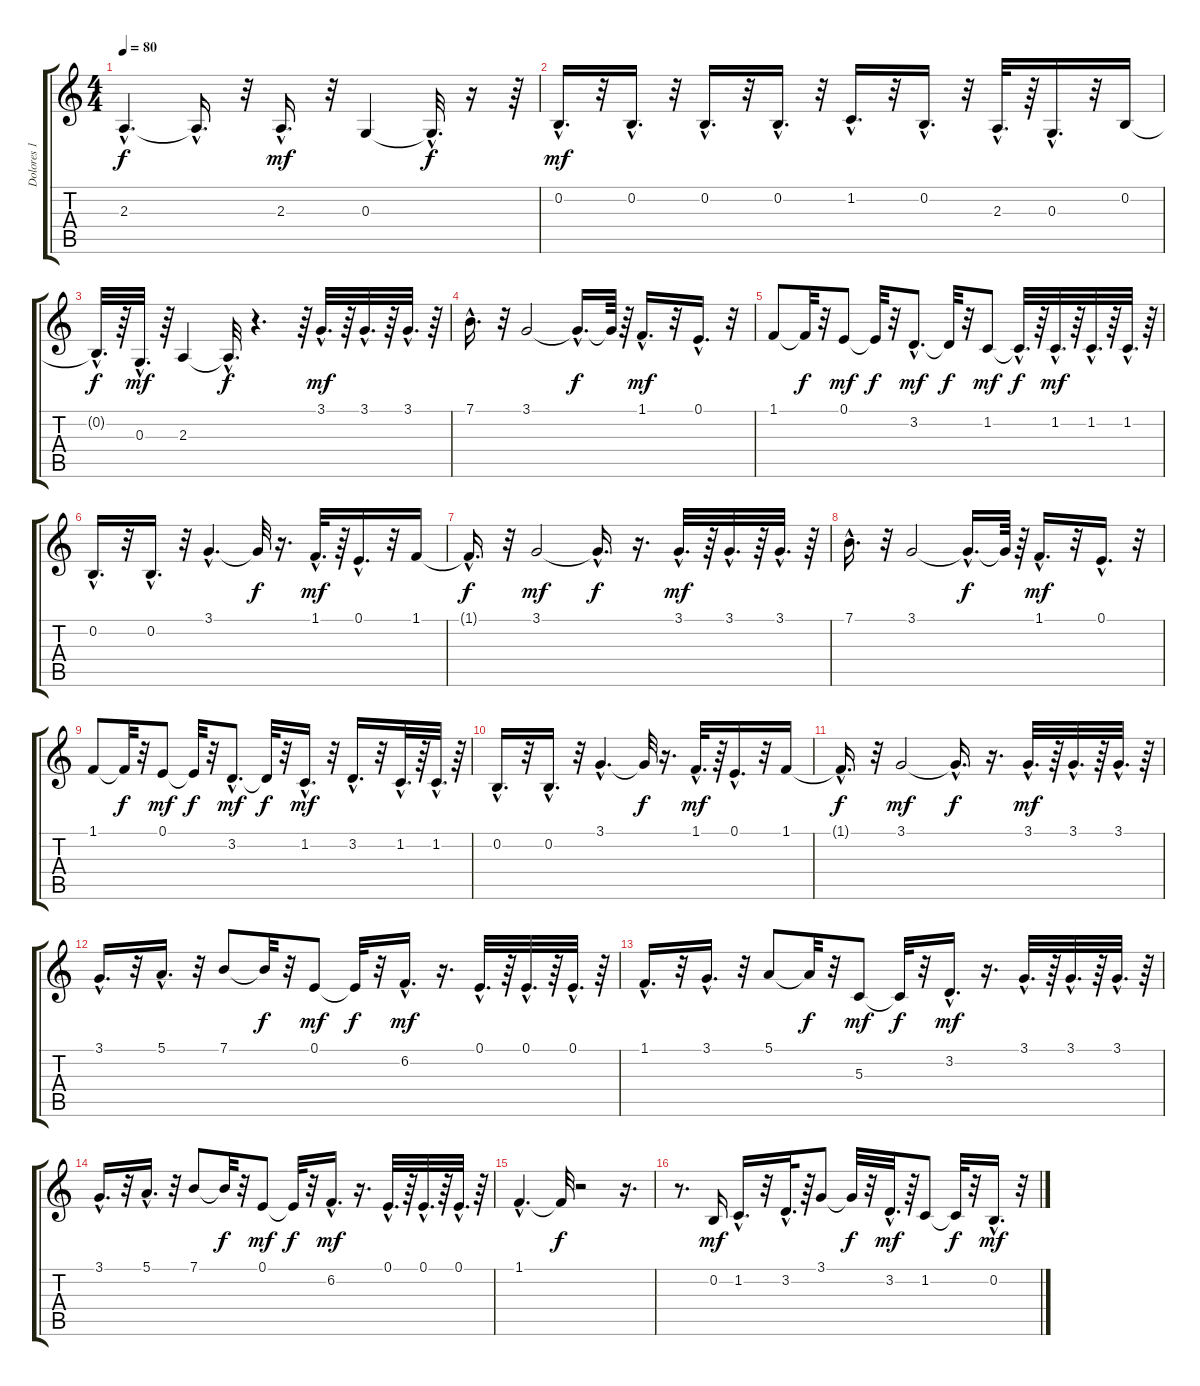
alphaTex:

\track ("Dolores 1" "Dolores 1") {instrument panflute}
\staff {score tabs}
\tuning (E4 B3 G3 D3 A2 E2) {hide}
\ts (4 4)
\tempo 80
\clef g2
\ks c
2.3{hac t}.4{d dy f} 2.3{hac t}.16{d} r.32 2.3{hac}.16{d dy mf} r.32 0.3.4 0.3{hac t}.32{d dy f} r.16 r.64 |
0.2{hac}.16{d dy mf} r.32 0.2{hac}.16{d} r.32 0.2{hac}.16{d} r.32 0.2{hac}.16{d} r.32 1.2{hac}.16{d} r.32 0.2{hac}.16{d} r.32 2.3{hac}.32{d} r.64 0.3{hac}.16{d} r.32 0.2.16 |
0.2{hac t}.32{d dy f} r.64 0.3{hac}.32{d dy mf} r.64 2.3.4 2.3{hac t}.32{d dy f} r.4{d} r.64 3.1{hac}.32{d dy mf} r.64 3.1{hac}.32{d} r.64 3.1{hac}.32{d} r.64 |
7.1{hac}.16{d} r.32 3.1.2 3.1{hac t}.16{d dy f} 3.1{t}.64 r.64 1.1{hac}.16{d dy mf} r.32 0.1{hac}.16{d} r.32 |
1.1.8 1.1{t}.32{dy f} r.32 0.1.8{dy mf} 0.1{t}.32{dy f} r.32 3.2{hac}.8{d dy mf} 3.2{t}.32{dy f} r.32 1.2.8{dy mf} 1.2{hac t}.32{d dy f} r.64 1.2{hac}.32{d dy mf} r.64 1.2{hac}.32{d} r.64 1.2{hac}.32{d} r.64 |
0.2{hac}.16{d} r.32 0.2{hac}.16{d} r.32 3.1{hac}.4{d} 3.1{t}.32{dy f} r.16{d} 1.1{hac}.32{d dy mf} r.64 0.1{hac}.16{d} r.32 1.1.16 |
1.1{hac t}.16{d dy f} r.32 3.1.2{dy mf} 3.1{hac t}.16{d dy f} r.16{d} 3.1{hac}.32{d dy mf} r.64 3.1{hac}.32{d} r.64 3.1{hac}.32{d} r.64 |
7.1{hac}.16{d} r.32 3.1.2 3.1{hac t}.16{d dy f} 3.1{t}.64 r.64 1.1{hac}.16{d dy mf} r.32 0.1{hac}.16{d} r.32 |
1.1.8 1.1{t}.32{dy f} r.32 0.1.8{dy mf} 0.1{t}.32{dy f} r.32 3.2{hac}.8{d dy mf} 3.2{t}.32{dy f} r.32 1.2{hac}.16{d dy mf} r.32 3.2{hac}.16{d} r.32 1.2{hac}.32{d} r.64 1.2{hac}.32{d} r.64 |
0.2{hac}.16{d} r.32 0.2{hac}.16{d} r.32 3.1{hac}.4{d} 3.1{t}.32{dy f} r.16{d} 1.1{hac}.32{d dy mf} r.64 0.1{hac}.16{d} r.32 1.1.16 |
1.1{hac t}.16{d dy f} r.32 3.1.2{dy mf} 3.1{hac t}.16{d dy f} r.16{d} 3.1{hac}.32{d dy mf} r.64 3.1{hac}.32{d} r.64 3.1{hac}.32{d} r.64 |
3.1{hac}.16{d} r.32 5.1{hac}.16{d} r.32 7.1.8 7.1{t}.32{dy f} r.32 0.1.8{dy mf} 0.1{t}.32{dy f} r.32 6.2{hac}.16{d dy mf} r.16{d} 0.1{hac}.32{d} r.64 0.1{hac}.32{d} r.64 0.1{hac}.32{d} r.64 |
1.1{hac}.16{d} r.32 3.1{hac}.16{d} r.32 5.1.8 5.1{t}.32{dy f} r.32 5.3.8{dy mf} 5.3{t}.32{dy f} r.32 3.2{hac}.16{d dy mf} r.16{d} 3.1{hac}.32{d} r.64 3.1{hac}.32{d} r.64 3.1{hac}.32{d} r.64 |
3.1{hac}.16{d} r.32 5.1{hac}.16{d} r.32 7.1.8 7.1{t}.32{dy f} r.32 0.1.8{dy mf} 0.1{t}.32{dy f} r.32 6.2{hac}.16{d dy mf} r.16{d} 0.1{hac}.32{d} r.64 0.1{hac}.32{d} r.64 0.1{hac}.32{d} r.64 |
1.1{hac}.4{d} 1.1{t}.32{dy f} r.2 r.16{d} |
r.8{d} 0.2.16{dy mf} 1.2{hac}.16{d} r.32 3.2{hac}.32{d} r.64 3.1.8 3.1{t}.32{dy f} r.32 3.2{hac}.32{d dy mf} r.64 1.2.8 1.2{t}.32{dy f} r.32 0.2{hac}.16{d dy mf} r.32
